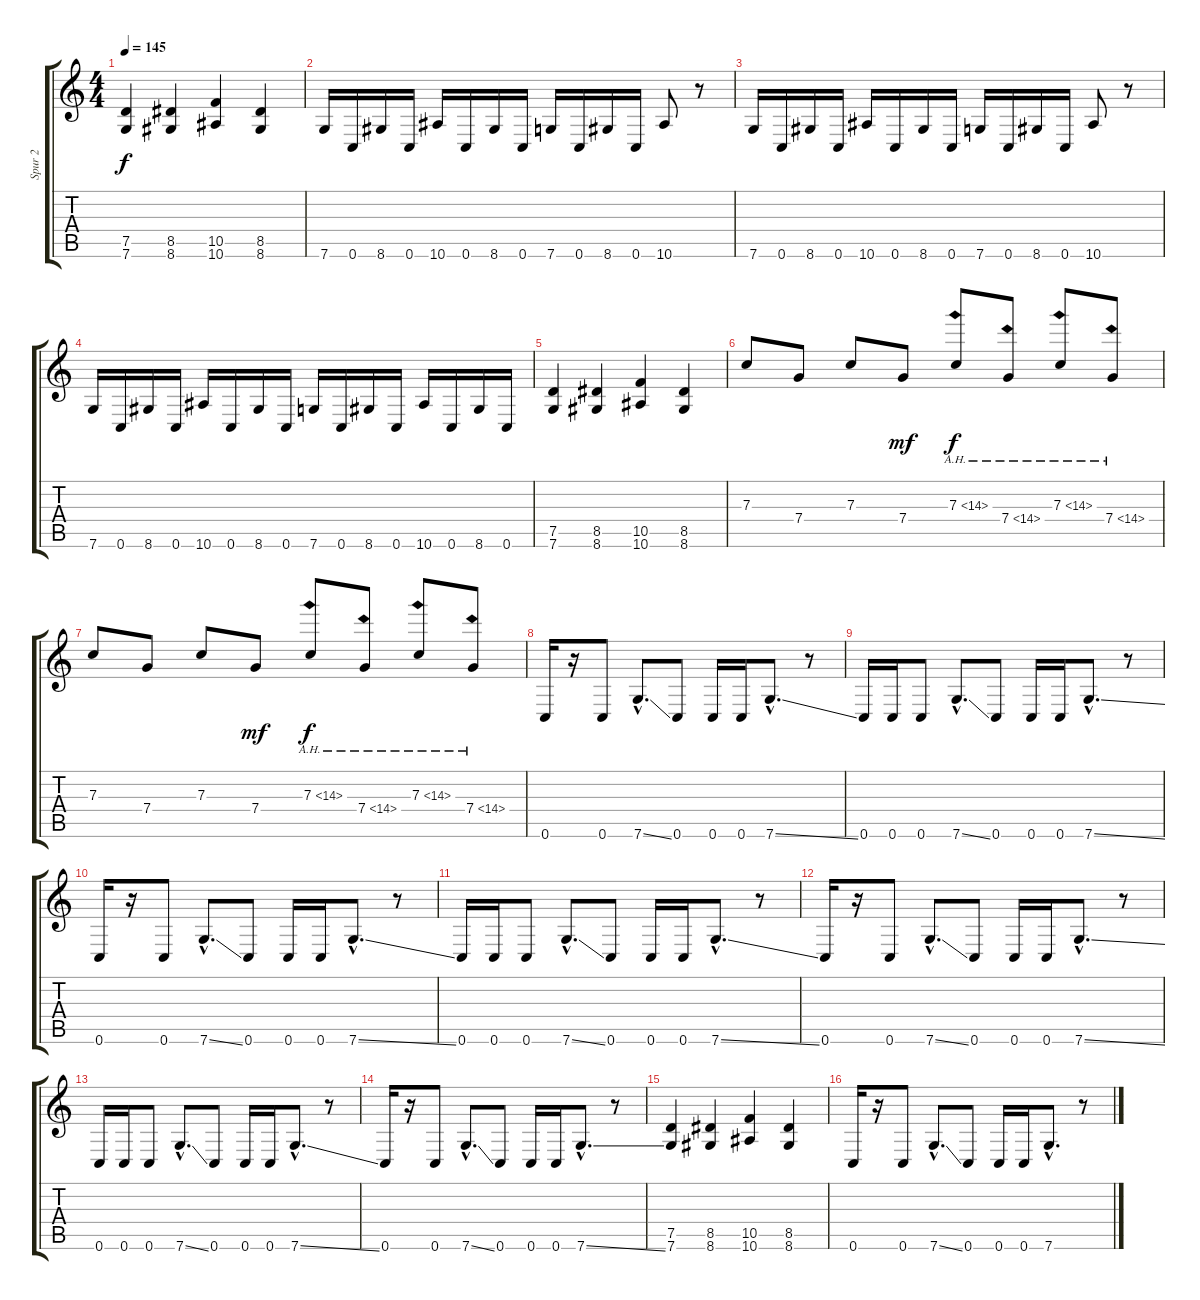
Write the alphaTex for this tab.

\track ("Spur 2" "Spur 2") {instrument overdrivenguitar}
\staff {score tabs}
\tuning (D4 A3 F3 C3 G2 C2) {hide}
\ts (4 4)
\tempo 145
\clef g2
\ks c
(7.5 7.6).4{dy f} (8.5 8.6).4 (10.5 10.6).4 (8.5 8.6).4 |
7.6.16 0.6.16 8.6.16 0.6.16 10.6.16 0.6.16 8.6.16 0.6.16 7.6.16 0.6.16 8.6.16 0.6.16 10.6.8 r.8 |
7.6.16 0.6.16 8.6.16 0.6.16 10.6.16 0.6.16 8.6.16 0.6.16 7.6.16 0.6.16 8.6.16 0.6.16 10.6.8 r.8 |
7.6.16 0.6.16 8.6.16 0.6.16 10.6.16 0.6.16 8.6.16 0.6.16 7.6.16 0.6.16 8.6.16 0.6.16 10.6.16 0.6.16 8.6.16 0.6.16 |
(7.5 7.6).4 (8.5 8.6).4 (10.5 10.6).4 (8.5 8.6).4 |
7.3.8 7.4.8 7.3.8 7.4.8{dy mf} 7.3{ah 7}.8{dy f} 7.4{ah 7}.8 7.3{ah 7}.8 7.4{ah 7}.8 |
7.3.8 7.4.8 7.3.8 7.4.8{dy mf} 7.3{ah 7}.8{dy f} 7.4{ah 7}.8 7.3{ah 7}.8 7.4{ah 7}.8 |
0.6.16 r.16 0.6.8 7.6{ss hac}.8{d} 0.6.8 0.6.16 0.6.16 7.6{ss hac}.8{d} r.8 |
0.6.16 0.6.16 0.6.8 7.6{ss hac}.8{d} 0.6.8 0.6.16 0.6.16 7.6{ss hac}.8{d} r.8 |
0.6.16 r.16 0.6.8 7.6{ss hac}.8{d} 0.6.8 0.6.16 0.6.16 7.6{ss hac}.8{d} r.8 |
0.6.16 0.6.16 0.6.8 7.6{ss hac}.8{d} 0.6.8 0.6.16 0.6.16 7.6{ss hac}.8{d} r.8 |
0.6.16 r.16 0.6.8 7.6{ss hac}.8{d} 0.6.8 0.6.16 0.6.16 7.6{ss hac}.8{d} r.8 |
0.6.16 0.6.16 0.6.8 7.6{ss hac}.8{d} 0.6.8 0.6.16 0.6.16 7.6{ss hac}.8{d} r.8 |
0.6.16 r.16 0.6.8 7.6{ss hac}.8{d} 0.6.8 0.6.16 0.6.16 7.6{ss hac}.8{d} r.8 |
(7.5 7.6).4 (8.5 8.6).4 (10.5 10.6).4 (8.5 8.6).4 |
0.6.16 r.16 0.6.8 7.6{ss hac}.8{d} 0.6.8 0.6.16 0.6.16 7.6{ss hac}.8{d} r.8
